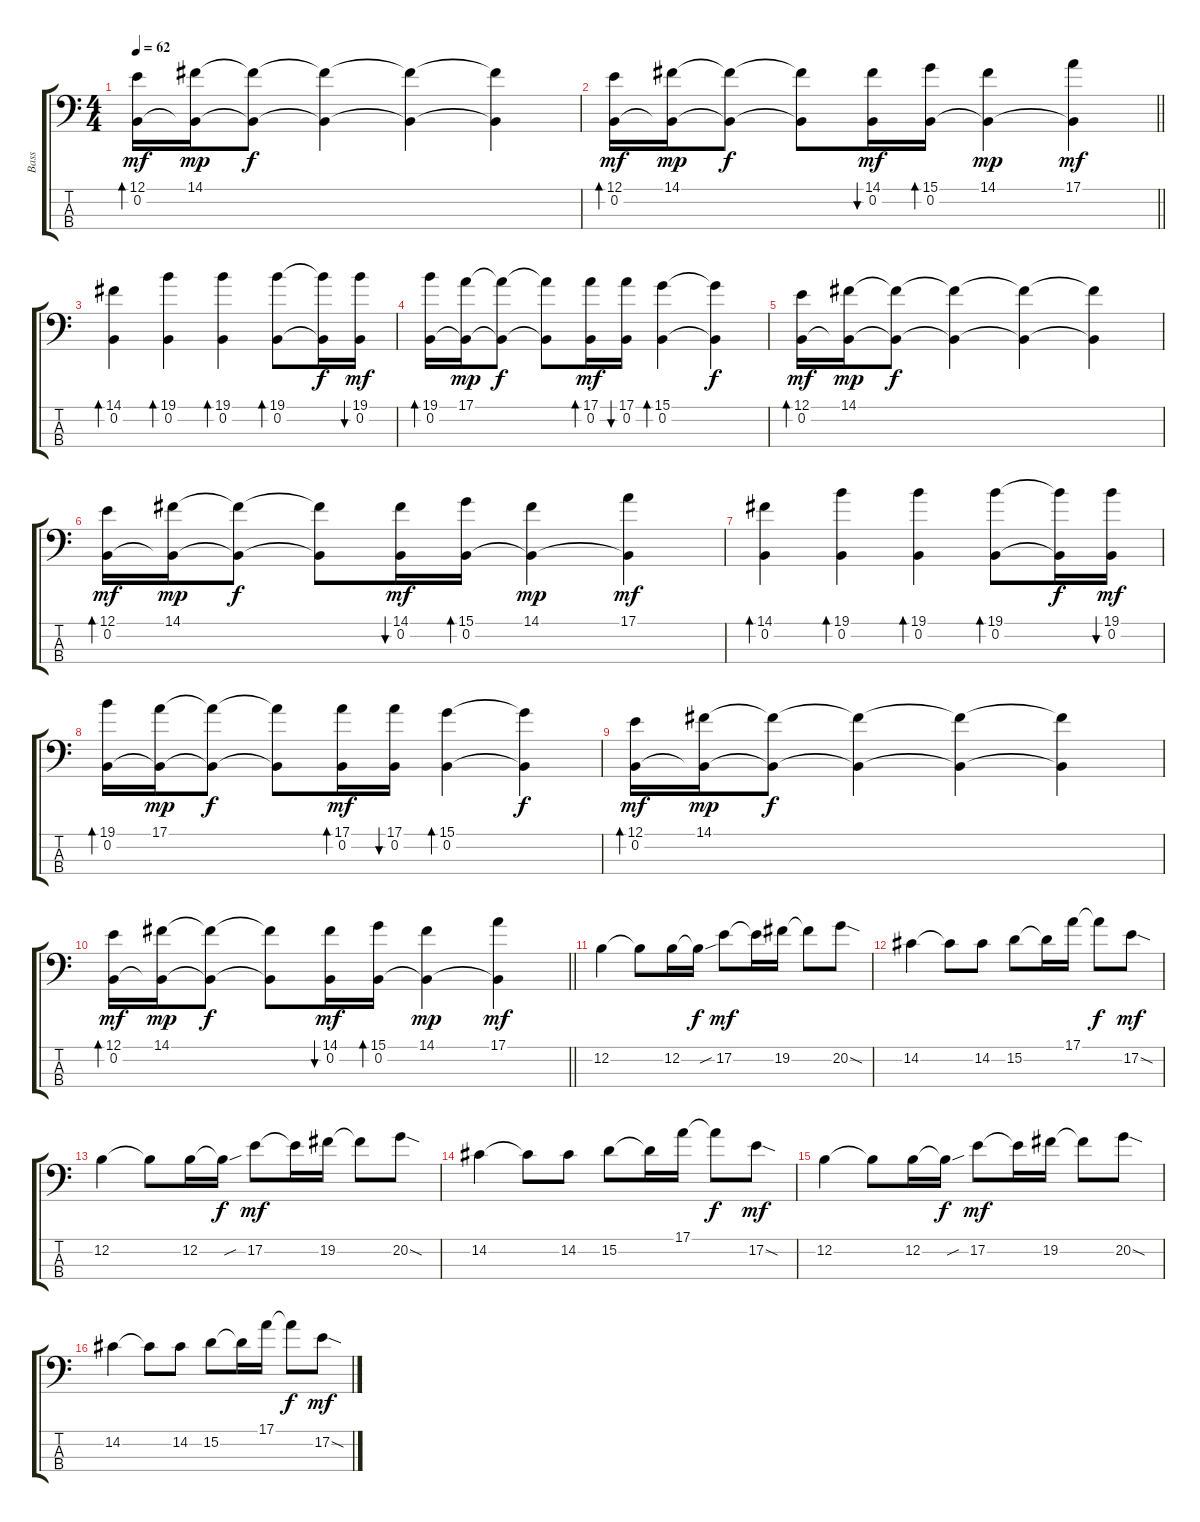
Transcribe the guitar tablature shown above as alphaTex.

\track ("Bass" "Bass") {instrument electricbassfinger}
\staff {score tabs}
\tuning (E2 B1 Gb1 B0) {hide}
\ts (4 4)
\tempo 62
\clef f4
\ks c
(12.1 0.2).16{bd 120 dy mf} (14.1 0.2{t}).16{dy mp} (14.1{t} 0.2{t}).8{dy f} (14.1{t} 0.2{t}).4 (14.1{t} 0.2{t}).4 (14.1{t} 0.2{t}).4 |
\barLineRight lightlight
(12.1 0.2).16{bd 120 dy mf} (14.1 0.2{t}).16{dy mp} (14.1{t} 0.2{t}).8{dy f} (14.1{t} 0.2{t}).8 (14.1 0.2).16{bu 120 dy mf} (15.1 0.2).16{bd 120} (14.1 0.2{t}).4{dy mp} (17.1 0.2{t}).4{dy mf} |
\section ("" "")
(14.1 0.2).4{bd 120} (19.1 0.2).4{bd 120} (19.1 0.2).4{bd 120} (19.1 0.2).8{bd 120} (19.1{t} 0.2{t}).16{dy f} (19.1 0.2).16{bu 120 dy mf} |
(19.1 0.2).16{bd 120} (17.1 0.2{t}).16{dy mp} (17.1{t} 0.2{t}).8{dy f} (17.1{t} 0.2{t}).8 (17.1 0.2).16{bd 120 dy mf} (17.1 0.2).16{bu 120} (15.1 0.2).4{bd 120} (15.1{t} 0.2{t}).4{dy f} |
(12.1 0.2).16{bd 120 dy mf} (14.1 0.2{t}).16{dy mp} (14.1{t} 0.2{t}).8{dy f} (14.1{t} 0.2{t}).4 (14.1{t} 0.2{t}).4 (14.1{t} 0.2{t}).4 |
(12.1 0.2).16{bd 120 dy mf} (14.1 0.2{t}).16{dy mp} (14.1{t} 0.2{t}).8{dy f} (14.1{t} 0.2{t}).8 (14.1 0.2).16{bu 120 dy mf} (15.1 0.2).16{bd 120} (14.1 0.2{t}).4{dy mp} (17.1 0.2{t}).4{dy mf} |
(14.1 0.2).4{bd 120} (19.1 0.2).4{bd 120} (19.1 0.2).4{bd 120} (19.1 0.2).8{bd 120} (19.1{t} 0.2{t}).16{dy f} (19.1 0.2).16{bu 120 dy mf} |
(19.1 0.2).16{bd 120} (17.1 0.2{t}).16{dy mp} (17.1{t} 0.2{t}).8{dy f} (17.1{t} 0.2{t}).8 (17.1 0.2).16{bd 120 dy mf} (17.1 0.2).16{bu 120} (15.1 0.2).4{bd 120} (15.1{t} 0.2{t}).4{dy f} |
(12.1 0.2).16{bd 120 dy mf} (14.1 0.2{t}).16{dy mp} (14.1{t} 0.2{t}).8{dy f} (14.1{t} 0.2{t}).4 (14.1{t} 0.2{t}).4 (14.1{t} 0.2{t}).4 |
\barLineRight lightlight
(12.1 0.2).16{bd 120 dy mf} (14.1 0.2{t}).16{dy mp} (14.1{t} 0.2{t}).8{dy f} (14.1{t} 0.2{t}).8 (14.1 0.2).16{bu 120 dy mf} (15.1 0.2).16{bd 120} (14.1 0.2{t}).4{dy mp} (17.1 0.2{t}).4{dy mf} |
\section ("" "")
12.2.4 12.2{t}.8 12.2.16 12.2{sou t}.16{dy f} 17.2.8{dy mf} 17.2{t}.16 19.2.16 19.2{t}.8 20.2{sod}.8 |
14.2.4 14.2{t}.8 14.2.8 15.2.8 15.2{t}.16 17.1.16 17.1{t}.8{dy f} 17.2{sod}.8{dy mf} |
12.2.4 12.2{t}.8 12.2.16 12.2{sou t}.16{dy f} 17.2.8{dy mf} 17.2{t}.16 19.2.16 19.2{t}.8 20.2{sod}.8 |
14.2.4 14.2{t}.8 14.2.8 15.2.8 15.2{t}.16 17.1.16 17.1{t}.8{dy f} 17.2{sod}.8{dy mf} |
12.2.4 12.2{t}.8 12.2.16 12.2{sou t}.16{dy f} 17.2.8{dy mf} 17.2{t}.16 19.2.16 19.2{t}.8 20.2{sod}.8 |
14.2.4 14.2{t}.8 14.2.8 15.2.8 15.2{t}.16 17.1.16 17.1{t}.8{dy f} 17.2{sod}.8{dy mf}
